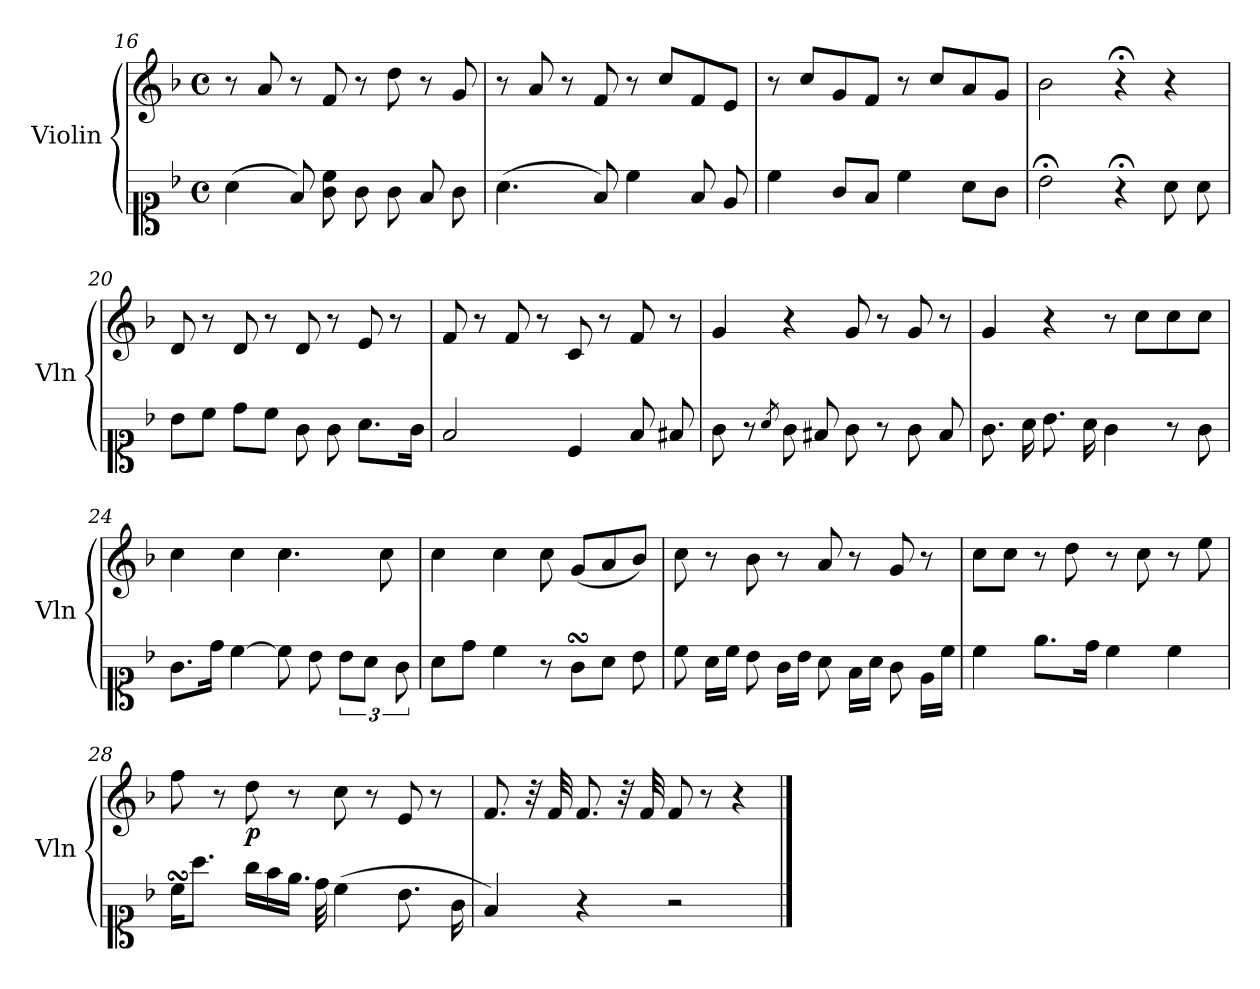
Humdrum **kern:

**kern	**kern	**dynam
*part2	*part1	*part1
*staff2	*staff1	*staff1
*I"Violin	*I"Violin	*
*I'Vln	*I'Vln	*
*clefC1	*clefG2	*
*k[b-]	*k[b-]	*
*M4/4	*M4/4	*
*met(c)	*met(c)	*
=16	=16	=16
(>4a\	8r	.
.	8a/	.
8f/)	8r	.
8g\ 8cc\	8f/	.
8g\	8r	.
8g\	8dd\	.
8f/	8r	.
8g\	8g/	.
=17	=17	=17
(>4.a\	8r	.
.	8a/	.
.	8r	.
8f/)	8f/	.
4cc\	8r	.
.	8cc/L	.
8f/	8f/	.
8e/	8e/J	.
=18	=18	=18
4cc\	8r	.
.	8cc/L	.
8g/L	8g/	.
8f/J	8f/J	.
4cc\	8r	.
.	8cc/L	.
8a\L	8a/	.
8g\J	8g/J	.
=19	=19	=19
2b-;<\	2b-\	.
4r;<	4r;<	.
8a\	4r	.
8a\	.	.
!!LO:PB:g=z
=20	=20	=20
8b-\L	8d/	.
8cc\J	8r	.
8dd\L	8d/	.
8cc\J	8r	.
8g\	8d/	.
8g\	8r	.
8.a\L	8e/	.
.	8r	.
16g\Jk	.	.
=21	=21	=21
2f/	8f/	.
.	8r	.
.	8f/	.
.	8r	.
4c/	8c/	.
.	8r	.
8f/	8f/	.
8f#X/	8r	.
=22	=22	=22
8g\	4g/	.
8r	.	.
8qa/	.	.
8g\	4r	.
8f#X/	.	.
8g\	8g/	.
8r	8r	.
8g\	8g/	.
8f#/	8r	.
!!LO:LB:g=z
=23	=23	=23
8.g\	4g/	.
16a\	.	.
8.b-\	4r	.
16a\	.	.
4g\	8r	.
.	8cc\L	.
8r	8cc\	.
8g\	8cc\J	.
!!LO:PB:g=z
=24	=24	=24
8.g\L	4cc\	.
16dd\Jk	.	.
[4cc\	4cc\	.
8cc\]	4.cc\	.
8b-\	.	.
12b-\L	.	.
12a\J	.	.
.	8cc\	.
12g\	.	.
=25	=25	=25
8a\L	4cc\	.
8dd\J	.	.
4cc\	4cc\	.
8r	8cc\	.
8gsSSS\L	(<8g/L	.
8a\J	8a/	.
8b-\	8b-/J)	.
=26	=26	=26
8cc\	8cc\	.
16a\LL	8r	.
16cc\JJ	.	.
8b-\	8b-\	.
16g\LL	8r	.
16b-\JJ	.	.
8a\	8a/	.
16f\LL	8r	.
16a\JJ	.	.
8g\	8g/	.
16e\LL	8r	.
16cc\JJ	.	.
=27	=27	=27
4cc\	8cc\L	.
.	8cc\J	.
8.ee\L	8r	.
.	8dd\	.
16dd\Jk	.	.
4cc\	8r	.
.	8cc\	.
4cc\	8r	.
.	8ee\	.
!!LO:LB:g=z
=28	=28	=28
16ccsSSS\KL	8ff\	.
8.aa\J	.	.
.	8r	.
!	!	!LO:DY:b
16gg\LL	8dd\	p
16ff\	.	.
16.ee\JJ	8r	.
32dd\	.	.
(>4cc\	8cc\	.
.	8r	.
8.b-\	8e/	.
.	8r	.
16g\	.	.
=29	=29	=29
4f/)	8.f/	.
.	32r	.
.	32f/	.
4r	8.f/	.
.	32r	.
.	32f/	.
2r	8f/	.
.	8r	.
.	4r	.
==	==	==
*-	*-	*-
